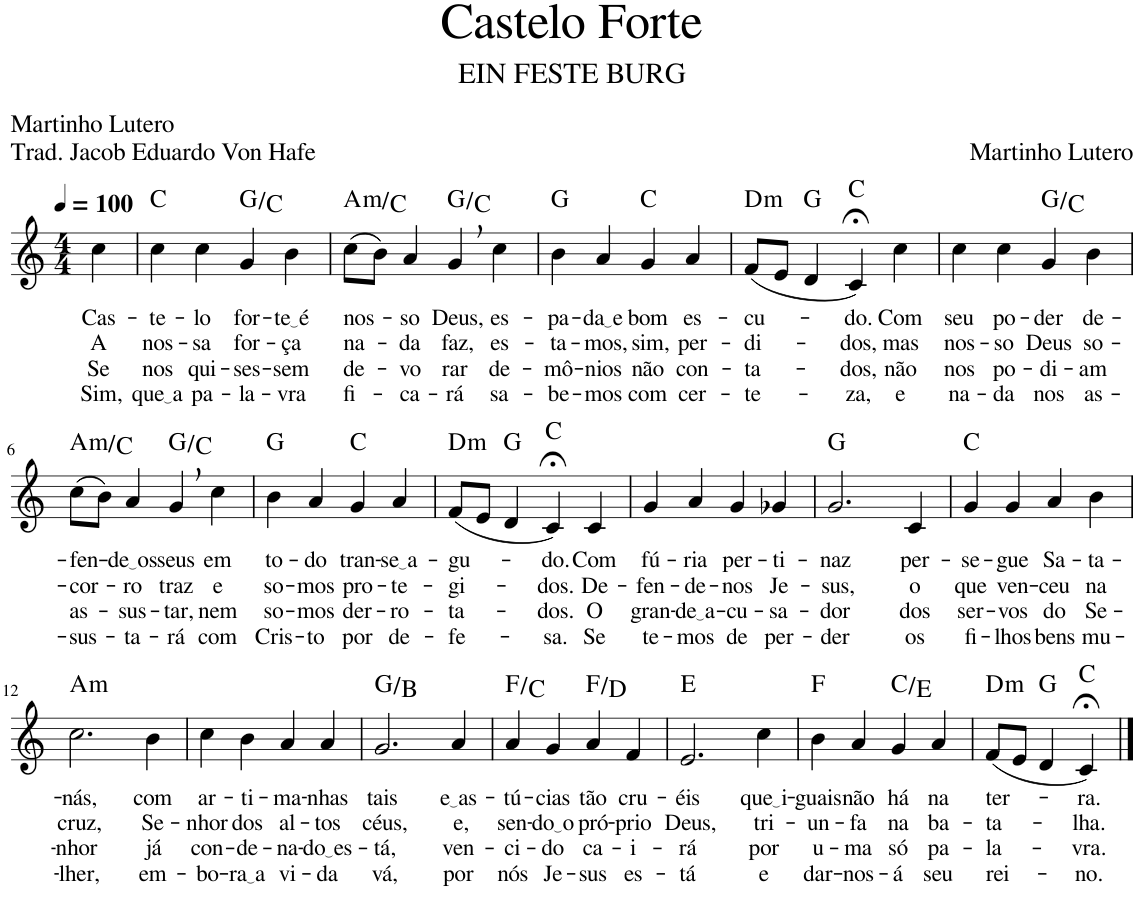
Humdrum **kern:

**kern	**text	**text	**text	**text	**harte
*part1	*part1	*part1	*part1	*part1	*part1
*staff1	*staff1	*staff1	*staff1	*staff1	*
*I"Piano	*	*	*	*	*
*I'Pno.	*	*	*	*	*
*clefG2	*	*	*	*	*
*k[]	*	*	*	*	*
*M4/4	*	*	*	*	*
*MM100	*	*	*	*	*
=	=	=	=	=	=
!	!LO:LY:b	!LO:LY:b	!LO:LY:b	!LO:LY:b	!
4cc\	Cas-	A	Se	Sim,	.
=1	=1	=1	=1	=1	=1
!	!LO:LY:b	!LO:LY:b	!LO:LY:b	!LO:LY:b	!
4cc\	-te-	nos-	nos	que a	C:maj
!	!LO:LY:b	!LO:LY:b	!LO:LY:b	!LO:LY:b	!
4cc\	-lo	-sa	qui-	pa-	.
!	!LO:LY:b	!LO:LY:b	!LO:LY:b	!LO:LY:b	!
4g/	for-	for-	-ses-	-la-	G:maj/4
!	!LO:LY:b	!LO:LY:b	!LO:LY:b	!LO:LY:b	!
4b\	te é	-ça	-sem	-vra	.
=2	=2	=2	=2	=2	=2
!	!LO:LY:b	!LO:LY:b	!LO:LY:b	!LO:LY:b	!LO:H:kt=m
(8cc\L	nos-	na-	de-	fi-	A:min/b3
8b\J)	.	.	.	.	.
!	!LO:LY:b	!LO:LY:b	!LO:LY:b	!LO:LY:b	!
4a/	-so	-da	-vo	-ca-	.
!	!LO:LY:b	!LO:LY:b	!LO:LY:b	!LO:LY:b	!
4g,/	Deus,	faz,	rar	-rá	G:maj/4
!	!LO:LY:b	!LO:LY:b	!LO:LY:b	!LO:LY:b	!
4cc\	es-	es-	de-	sa-	.
=3	=3	=3	=3	=3	=3
!	!LO:LY:b	!LO:LY:b	!LO:LY:b	!LO:LY:b	!
4b\	-pa-	-ta-	-mô-	-be-	G:maj
!	!LO:LY:b	!LO:LY:b	!LO:LY:b	!LO:LY:b	!
4a/	da e	-mos,	-nios	-mos	.
!	!LO:LY:b	!LO:LY:b	!LO:LY:b	!LO:LY:b	!
4g/	bom	sim,	não	com	C:maj
!	!LO:LY:b	!LO:LY:b	!LO:LY:b	!LO:LY:b	!
4a/	es-	per-	con-	cer-	.
=4	=4	=4	=4	=4	=4
!	!LO:LY:b	!LO:LY:b	!LO:LY:b	!LO:LY:b	!LO:H:kt=m
(8f/L	-cu-	-di-	-ta-	-te-	D:min
8e/J	.	.	.	.	.
4d/	.	.	.	.	G:maj
!	!LO:LY:b	!LO:LY:b	!LO:LY:b	!LO:LY:b	!
4c;</)	-do.	-dos,	-dos,	-za,	C:maj
!	!LO:LY:b	!LO:LY:b	!LO:LY:b	!LO:LY:b	!
4cc\	Com	mas	não	e	.
=5	=5	=5	=5	=5	=5
!	!LO:LY:b	!LO:LY:b	!LO:LY:b	!LO:LY:b	!
4cc\	seu	nos-	nos	na-	.
!	!LO:LY:b	!LO:LY:b	!LO:LY:b	!LO:LY:b	!
4cc\	po-	-so	po-	-da	.
!	!LO:LY:b	!LO:LY:b	!LO:LY:b	!LO:LY:b	!
4g/	-der	Deus	-di-	nos	G:maj/4
!	!LO:LY:b	!LO:LY:b	!LO:LY:b	!LO:LY:b	!
4b\	de-	so-	-am	as-	.
!!LO:LB:g=z
=6	=6	=6	=6	=6	=6
!	!LO:LY:b	!LO:LY:b	!LO:LY:b	!LO:LY:b	!LO:H:kt=m
(8cc\L	-fen-	-cor-	as-	-sus-	A:min/b3
8b\J)	.	.	.	.	.
!	!LO:LY:b	!LO:LY:b	!LO:LY:b	!LO:LY:b	!
4a/	de os	-ro	-sus-	-ta-	.
!	!LO:LY:b	!LO:LY:b	!LO:LY:b	!LO:LY:b	!
4g,/	seus	traz	-tar,	-rá	G:maj/4
!	!LO:LY:b	!LO:LY:b	!LO:LY:b	!LO:LY:b	!
4cc\	em	e	nem	com	.
=7	=7	=7	=7	=7	=7
!	!LO:LY:b	!LO:LY:b	!LO:LY:b	!LO:LY:b	!
4b\	to-	so-	so-	Cris-	G:maj
!	!LO:LY:b	!LO:LY:b	!LO:LY:b	!LO:LY:b	!
4a/	-do	-mos	-mos	-to	.
!	!LO:LY:b	!LO:LY:b	!LO:LY:b	!LO:LY:b	!
4g/	tran-	pro-	der-	por	C:maj
!	!LO:LY:b	!LO:LY:b	!LO:LY:b	!LO:LY:b	!
4a/	se a	-te-	-ro-	de-	.
=8	=8	=8	=8	=8	=8
!	!LO:LY:b	!LO:LY:b	!LO:LY:b	!LO:LY:b	!LO:H:kt=m
(8f/L	-gu-	-gi-	-ta-	-fe-	D:min
8e/J	.	.	.	.	.
4d/	.	.	.	.	G:maj
!	!LO:LY:b	!LO:LY:b	!LO:LY:b	!LO:LY:b	!
4c;</)	-do.	-dos.	-dos.	-sa.	C:maj
!	!LO:LY:b	!LO:LY:b	!LO:LY:b	!LO:LY:b	!
4c/	Com	De-	O	Se	.
=9	=9	=9	=9	=9	=9
!	!LO:LY:b	!LO:LY:b	!LO:LY:b	!LO:LY:b	!
4g/	fú-	-fen-	gran-	te-	.
!	!LO:LY:b	!LO:LY:b	!LO:LY:b	!LO:LY:b	!
4a/	-ria	-de-	de a	-mos	.
!	!LO:LY:b	!LO:LY:b	!LO:LY:b	!LO:LY:b	!
4g/	per-	-nos	-cu-	de	.
!	!LO:LY:b	!LO:LY:b	!LO:LY:b	!LO:LY:b	!
4g-X/	-ti-	Je-	-sa-	per-	.
=10	=10	=10	=10	=10	=10
!	!LO:LY:b	!LO:LY:b	!LO:LY:b	!LO:LY:b	!
2.g/	-naz	-sus,	-dor	-der	G:maj
!	!LO:LY:b	!LO:LY:b	!LO:LY:b	!LO:LY:b	!
4c/	per-	o	dos	os	.
=11	=11	=11	=11	=11	=11
!	!LO:LY:b	!LO:LY:b	!LO:LY:b	!LO:LY:b	!
4g/	-se-	que	ser-	fi-	C:maj
!	!LO:LY:b	!LO:LY:b	!LO:LY:b	!LO:LY:b	!
4g/	-gue	ven-	-vos	-lhos	.
!	!LO:LY:b	!LO:LY:b	!LO:LY:b	!LO:LY:b	!
4a/	Sa-	-ceu	do	bens	.
!	!LO:LY:b	!LO:LY:b	!LO:LY:b	!LO:LY:b	!
4b\	-ta-	na	Se-	mu-	.
!!LO:LB:g=z
=12	=12	=12	=12	=12	=12
!	!LO:LY:b	!LO:LY:b	!LO:LY:b	!LO:LY:b	!LO:H:kt=m
2.cc\	-nás,	cruz,	-nhor	-lher,	A:min
!	!LO:LY:b	!LO:LY:b	!LO:LY:b	!LO:LY:b	!
4b\	com	Se-	já	em-	.
=13	=13	=13	=13	=13	=13
!	!LO:LY:b	!LO:LY:b	!LO:LY:b	!LO:LY:b	!
4cc\	ar-	-nhor	con-	-bo-	.
!	!LO:LY:b	!LO:LY:b	!LO:LY:b	!LO:LY:b	!
4b\	-ti-	dos	-de-	ra a	.
!	!LO:LY:b	!LO:LY:b	!LO:LY:b	!LO:LY:b	!
4a/	-ma-	al-	-na-	vi-	.
!	!LO:LY:b	!LO:LY:b	!LO:LY:b	!LO:LY:b	!
4a/	-nhas	-tos	do es	-da	.
=14	=14	=14	=14	=14	=14
!	!LO:LY:b	!LO:LY:b	!LO:LY:b	!LO:LY:b	!
2.g/	tais	céus,	-tá,	vá,	G:maj/3
!	!LO:LY:b	!LO:LY:b	!LO:LY:b	!LO:LY:b	!
4a/	e as	e,	ven-	por	.
=15	=15	=15	=15	=15	=15
!	!LO:LY:b	!LO:LY:b	!LO:LY:b	!LO:LY:b	!
4a/	-tú-	sen-	-ci-	nós	F:maj/5
!	!LO:LY:b	!LO:LY:b	!LO:LY:b	!LO:LY:b	!
4g/	-cias	do o	-do	Je-	.
!	!LO:LY:b	!LO:LY:b	!LO:LY:b	!LO:LY:b	!
4a/	tão	pró-	ca-	-sus	F:maj/6
!	!LO:LY:b	!LO:LY:b	!LO:LY:b	!LO:LY:b	!
4f/	cru-	-prio	-i-	es-	.
=16	=16	=16	=16	=16	=16
!	!LO:LY:b	!LO:LY:b	!LO:LY:b	!LO:LY:b	!
2.e/	-éis	Deus,	-rá	-tá	E:maj
!	!LO:LY:b	!LO:LY:b	!LO:LY:b	!LO:LY:b	!
4cc\	que i	tri-	por	e	.
=17	=17	=17	=17	=17	=17
!	!LO:LY:b	!LO:LY:b	!LO:LY:b	!LO:LY:b	!
4b\	-guais	-un-	u-	dar-	F:maj
!	!LO:LY:b	!LO:LY:b	!LO:LY:b	!LO:LY:b	!
4a/	não	-fa	-ma	-nos-	.
!	!LO:LY:b	!LO:LY:b	!LO:LY:b	!LO:LY:b	!
4g/	há	na	só	-á	C:maj/3
!	!LO:LY:b	!LO:LY:b	!LO:LY:b	!LO:LY:b	!
4a/	na	ba-	pa-	seu	.
=18	=18	=18	=18	=18	=18
!	!LO:LY:b	!LO:LY:b	!LO:LY:b	!LO:LY:b	!LO:H:kt=m
(8f/L	ter-	-ta-	-la-	rei-	D:min
8e/J	.	.	.	.	.
4d/	.	.	.	.	G:maj
!	!LO:LY:b	!LO:LY:b	!LO:LY:b	!LO:LY:b	!
4c;</)	-ra.	-lha.	-vra.	-no.	C:maj
==	==	==	==	==	==
*-	*-	*-	*-	*-	*-
